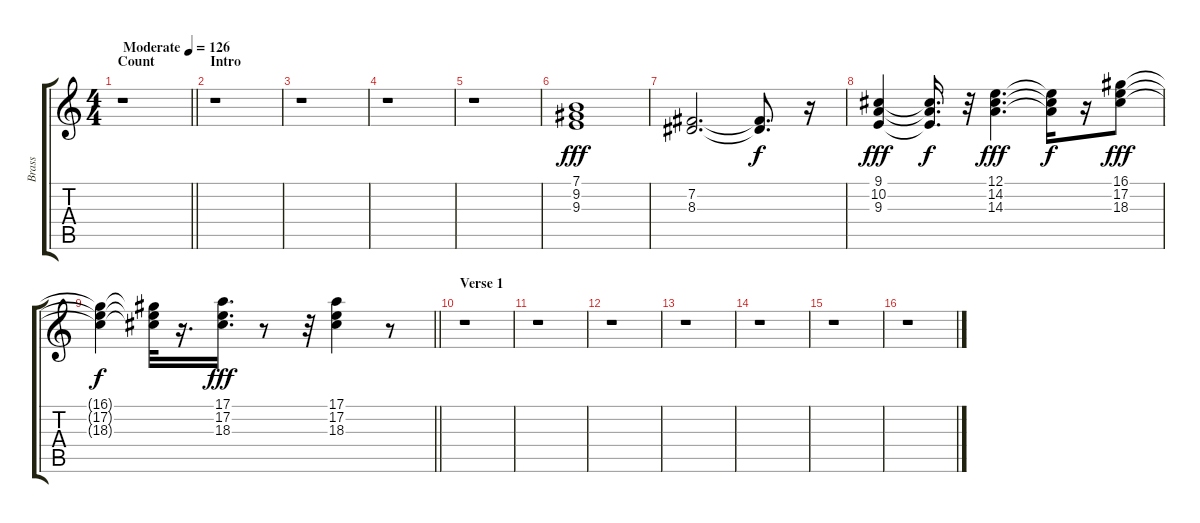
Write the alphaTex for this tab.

\track ("Brass" "Brass") {instrument brasssection}
\staff {score tabs}
\tuning (E4 B3 G3 D3 A2 E2) {hide}
\ts (4 4)
\section ("" "Count")
\tempo (126 "Moderate")
\clef g2
\barLineRight lightlight
\ks c
r.1{dy fff instrument brasssection} |
\section ("" "Intro")
r.1 |
r.1 |
r.1 |
r.1 |
(7.1 9.2 9.3).1{instrument distortionguitar} |
(7.2 8.3).2{d} (7.2{t} 8.3{t}).8{d dy f} r.16 |
(9.1 10.2 9.3).4{dy fff} (9.1{t} 10.2{t} 9.3{t}).16{d dy f} r.32 (12.1 14.2 14.3).4{d dy fff} (12.1{t} 14.2{t} 14.3{t}).16{dy f} r.16 (16.1 17.2 18.3).8{dy fff} |
\barLineRight lightlight
(16.1{t} 17.2{t} 18.3{t}).4{dy f} (16.1{t} 17.2{t} 18.3{t}).32 r.16{d} (17.1 17.2 18.3).16{d dy fff} r.8 r.32 (17.1 17.2 18.3).4 r.8 |
\section ("" "Verse 1")
r.1 |
r.1 |
r.1 |
r.1 |
r.1 |
r.1 |
r.1
